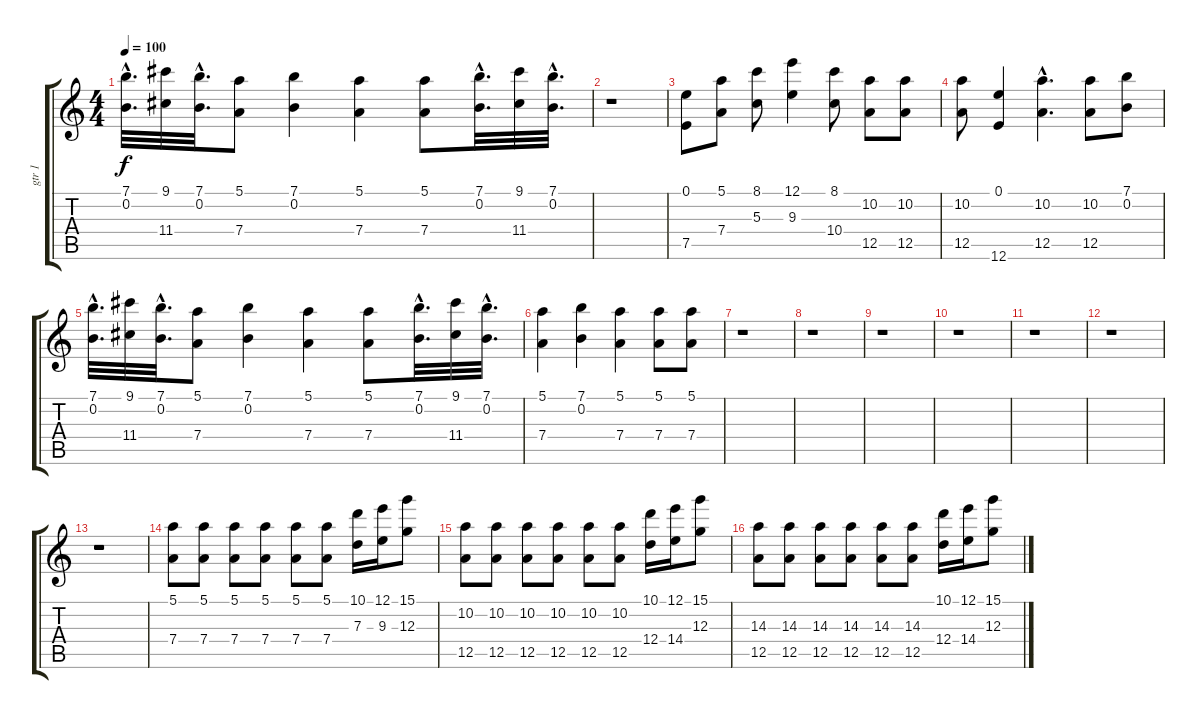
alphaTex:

\track ("gtr 1" "gtr 1") {instrument distortionguitar}
\staff {score tabs}
\tuning (E4 B3 G3 D3 A2 E2) {hide}
\ts (4 4)
\tempo 100
\clef g2
\ks c
(7.1{hac} 0.2{hac}).32{d dy f} (9.1 11.4).32 (7.1{hac} 0.2{hac}).32{d} (5.1 7.4).8 (7.1 0.2).4 (5.1 7.4).4 (5.1 7.4).8 (7.1{hac} 0.2{hac}).32{d} (9.1 11.4).32 (7.1{hac} 0.2{hac}).32{d} |
r.1 |
(0.1 7.5).8 (5.1 7.4).8 (8.1 5.3).8 (12.1 9.3).4 (8.1 10.4).8 (10.2 12.5).8 (10.2 12.5).8 |
(10.2 12.5).8 (0.1 12.6).4 (10.2{hac} 12.5{hac}).4{d} (10.2 12.5).8 (7.1 0.2).8 |
(7.1{hac} 0.2{hac}).32{d} (9.1 11.4).32 (7.1{hac} 0.2{hac}).32{d} (5.1 7.4).8 (7.1 0.2).4 (5.1 7.4).4 (5.1 7.4).8 (7.1{hac} 0.2{hac}).32{d} (9.1 11.4).32 (7.1{hac} 0.2{hac}).32{d} |
(5.1 7.4).4 (7.1 0.2).4 (5.1 7.4).4 (5.1 7.4).8 (5.1 7.4).8 |
r.1 |
r.1 |
r.1 |
r.1 |
r.1 |
r.1 |
r.1 |
(5.1 7.4).8 (5.1 7.4).8 (5.1 7.4).8 (5.1 7.4).8 (5.1 7.4).8 (5.1 7.4).8 (10.1 7.3).16 (12.1 9.3).16 (15.1 12.3).8 |
(10.2 12.5).8 (10.2 12.5).8 (10.2 12.5).8 (10.2 12.5).8 (10.2 12.5).8 (10.2 12.5).8 (10.1 12.4).16 (12.1 14.4).16 (15.1 12.3).8 |
(14.3 12.5).8 (14.3 12.5).8 (14.3 12.5).8 (14.3 12.5).8 (14.3 12.5).8 (14.3 12.5).8 (10.1 12.4).16 (12.1 14.4).16 (15.1 12.3).8
